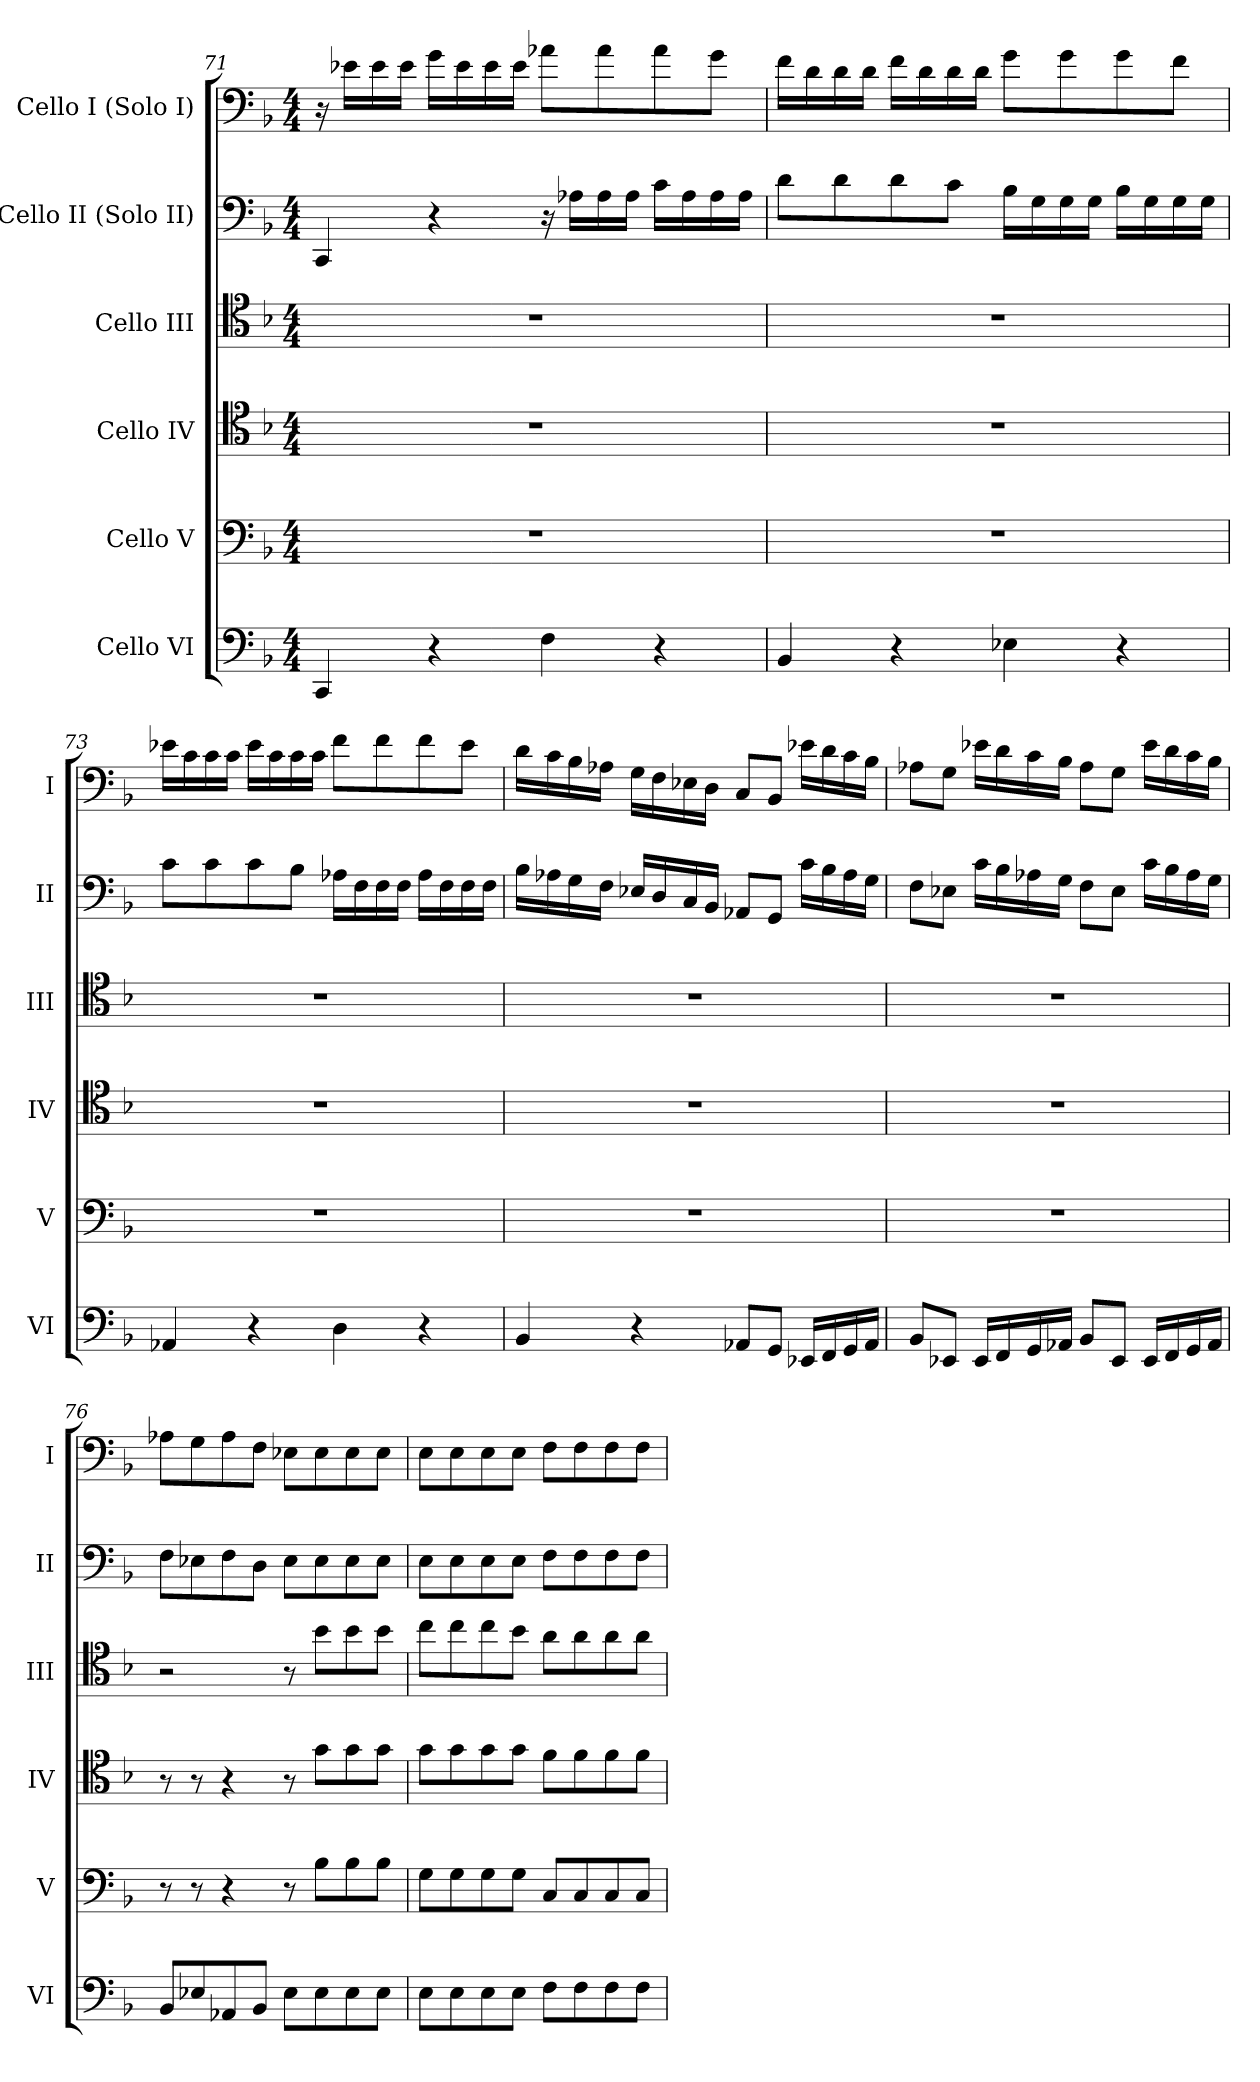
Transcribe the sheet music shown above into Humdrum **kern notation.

**kern	**kern	**kern	**kern	**kern	**kern
*part6	*part5	*part4	*part3	*part2	*part1
*staff6	*staff5	*staff4	*staff3	*staff2	*staff1
*I"Cello VI	*I"Cello V	*I"Cello IV	*I"Cello III	*I"Cello II (Solo II)	*I"Cello I (Solo I)
*I'VI	*I'V	*I'IV	*I'III	*I'II	*I'I
!!LO:LB:g=z
*clefF4	*clefF4	*clefC4	*clefC4	*clefF4	*clefF4
*k[b-]	*k[b-]	*k[b-]	*k[b-]	*k[b-]	*k[b-]
*M4/4	*M4/4	*M4/4	*M4/4	*M4/4	*M4/4
=71	=71	=71	=71	=71	=71
4CC/	1r	1r	1r	4CC/	16r
.	.	.	.	.	16e-X\LL
.	.	.	.	.	16e-\
.	.	.	.	.	16e-\JJ
4r	.	.	.	4r	16g\LL
.	.	.	.	.	16e-\
.	.	.	.	.	16e-\
.	.	.	.	.	16e-\JJ
4F\	.	.	.	16r	8a-X\L
.	.	.	.	16A-X\LL	.
.	.	.	.	16A-\	8a-\
.	.	.	.	16A-\JJ	.
4r	.	.	.	16c\LL	8a-\
.	.	.	.	16A-\	.
.	.	.	.	16A-\	8g\J
.	.	.	.	16A-\JJ	.
=72	=72	=72	=72	=72	=72
4BB-/	1r	1r	1r	8d\L	16f\LL
.	.	.	.	.	16d\
.	.	.	.	8d\	16d\
.	.	.	.	.	16d\JJ
4r	.	.	.	8d\	16f\LL
.	.	.	.	.	16d\
.	.	.	.	8c\J	16d\
.	.	.	.	.	16d\JJ
4E-X\	.	.	.	16B-\LL	8g\L
.	.	.	.	16G\	.
.	.	.	.	16G\	8g\
.	.	.	.	16G\JJ	.
4r	.	.	.	16B-\LL	8g\
.	.	.	.	16G\	.
.	.	.	.	16G\	8f\J
.	.	.	.	16G\JJ	.
=73	=73	=73	=73	=73	=73
4AA-X/	1r	1r	1r	8c\L	16e-X\LL
.	.	.	.	.	16c\
.	.	.	.	8c\	16c\
.	.	.	.	.	16c\JJ
4r	.	.	.	8c\	16e-\LL
.	.	.	.	.	16c\
.	.	.	.	8B-\J	16c\
.	.	.	.	.	16c\JJ
4D\	.	.	.	16A-X\LL	8f\L
.	.	.	.	16F\	.
.	.	.	.	16F\	8f\
.	.	.	.	16F\JJ	.
4r	.	.	.	16A-\LL	8f\
.	.	.	.	16F\	.
.	.	.	.	16F\	8e-\J
.	.	.	.	16F\JJ	.
!!LO:PB:g=z
=74	=74	=74	=74	=74	=74
4BB-/	1r	1r	1r	16B-\LL	16d\LL
.	.	.	.	16A-X\	16c\
.	.	.	.	16G\	16B-\
.	.	.	.	16F\JJ	16A-X\JJ
4r	.	.	.	16E-X/LL	16G\LL
.	.	.	.	16D/	16F\
.	.	.	.	16C/	16E-X\
.	.	.	.	16BB-/JJ	16D\JJ
8AA-X/L	.	.	.	8AA-X/L	8C/L
8GG/J	.	.	.	8GG/J	8BB-/J
16EE-X/LL	.	.	.	16c\LL	16e-X\LL
16FF/	.	.	.	16B-\	16d\
16GG/	.	.	.	16A-\	16c\
16AA-/JJ	.	.	.	16G\JJ	16B-\JJ
=75	=75	=75	=75	=75	=75
8BB-/L	1r	1r	1r	8F\L	8A-X\L
8EE-X/J	.	.	.	8E-X\J	8G\J
16EE-/LL	.	.	.	16c\LL	16e-X\LL
16FF/	.	.	.	16B-\	16d\
16GG/	.	.	.	16A-X\	16c\
16AA-X/JJ	.	.	.	16G\JJ	16B-\JJ
8BB-/L	.	.	.	8F\L	8A-\L
8EE-/J	.	.	.	8E-\J	8G\J
16EE-/LL	.	.	.	16c\LL	16e-\LL
16FF/	.	.	.	16B-\	16d\
16GG/	.	.	.	16A-\	16c\
16AA-/JJ	.	.	.	16G\JJ	16B-\JJ
=76	=76	=76	=76	=76	=76
8BB-/L	8r	8r	2r	8F\L	8A-X\L
8E-X/	8r	8r	.	8E-X\	8G\
8AA-X/	4r	4r	.	8F\	8A-\
8BB-/J	.	.	.	8D\J	8F\J
8E-\L	8r	8r	8r	8E-\L	8E-X\L
8E-\	8B-\L	8g\L	8b-\L	8E-\	8E-\
8E-\	8B-\	8g\	8b-\	8E-\	8E-\
8E-\J	8B-\J	8g\J	8b-\J	8E-\J	8E-\J
=77	=77	=77	=77	=77	=77
8E\L	8G\L	8g\L	8cc\L	8E\L	8E\L
8E\	8G\	8g\	8cc\	8E\	8E\
8E\	8G\	8g\	8cc\	8E\	8E\
8E\J	8G\J	8g\J	8b-\J	8E\J	8E\J
8F\L	8C/L	8f\L	8a\L	8F\L	8F\L
8F\	8C/	8f\	8a\	8F\	8F\
8F\	8C/	8f\	8a\	8F\	8F\
8F\J	8C/J	8f\J	8a\J	8F\J	8F\J
=	=	=	=	=	=
*-	*-	*-	*-	*-	*-
